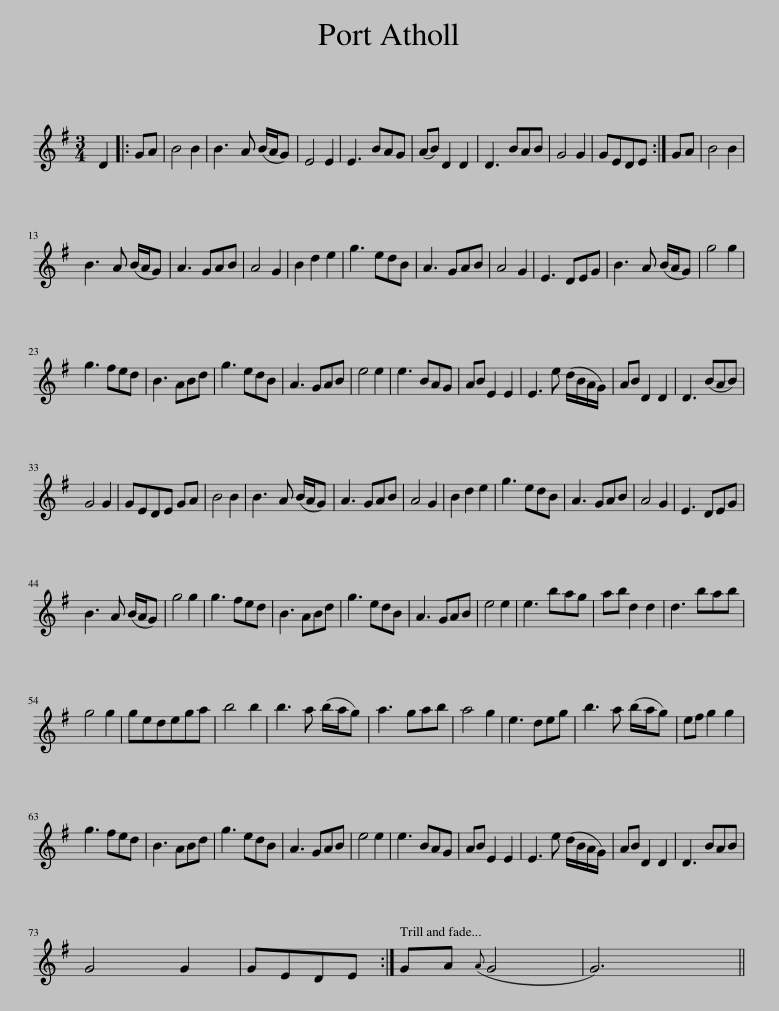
X:1
L:1/8
M:3/4
I:linebreak $
K:G
V:1 treble
V:1
 D2 |: GA | B4 B2 | B3 A (B/A/G) | E4 E2 | %5
 E3 BAG | (AB) D2 D2 | D3 BAB | G4 G2 | GEDE :| %10
 GA | B4 B2 |$ B3 A (B/A/G) | A3 GAB | A4 G2 | %15
 B2 d2 e2 | g3 edB | A3 GAB | A4 G2 | E3 DEG | %20
 B3 A (B/A/G) | g4 g2 |$ g3 fed | B3 ABd | g3 edB | %25
 A3 GAB | e4 e2 | e3 BAG | AB E2 E2 | E3 e (d/B/A/G/) | %30
 AB D2 D2 | D3 (BAB) |$ G4 G2 | GEDE GA | B4 B2 | %35
 B3 A (B/A/G) | A3 GAB | A4 G2 | B2 d2 e2 | g3 edB | %40
 A3 GAB | A4 G2 | E3 DEG |$ B3 A (B/A/G) | g4 g2 | %45
 g3 fed | B3 ABd | g3 edB | A3 GAB | e4 e2 | %50
 e3 bag | ab d2 d2 | d3 bab |$ g4 g2 | gedega | %55
 b4 b2 | b3 a (b/a/g) | a3 gab | a4 g2 | e3 deg | %60
 b3 a (b/a/g) | ef g2 g2 |$ g3 fed | B3 ABd | g3 edB | %65
 A3 GAB | e4 e2 | e3 BAG | AB E2 E2 | E3 e (d/B/A/G/) | %70
 AB D2 D2 | D3 BAB |$ G4 G2 | GEDE :| GA({A} G4 | %75
 G6) || %76
